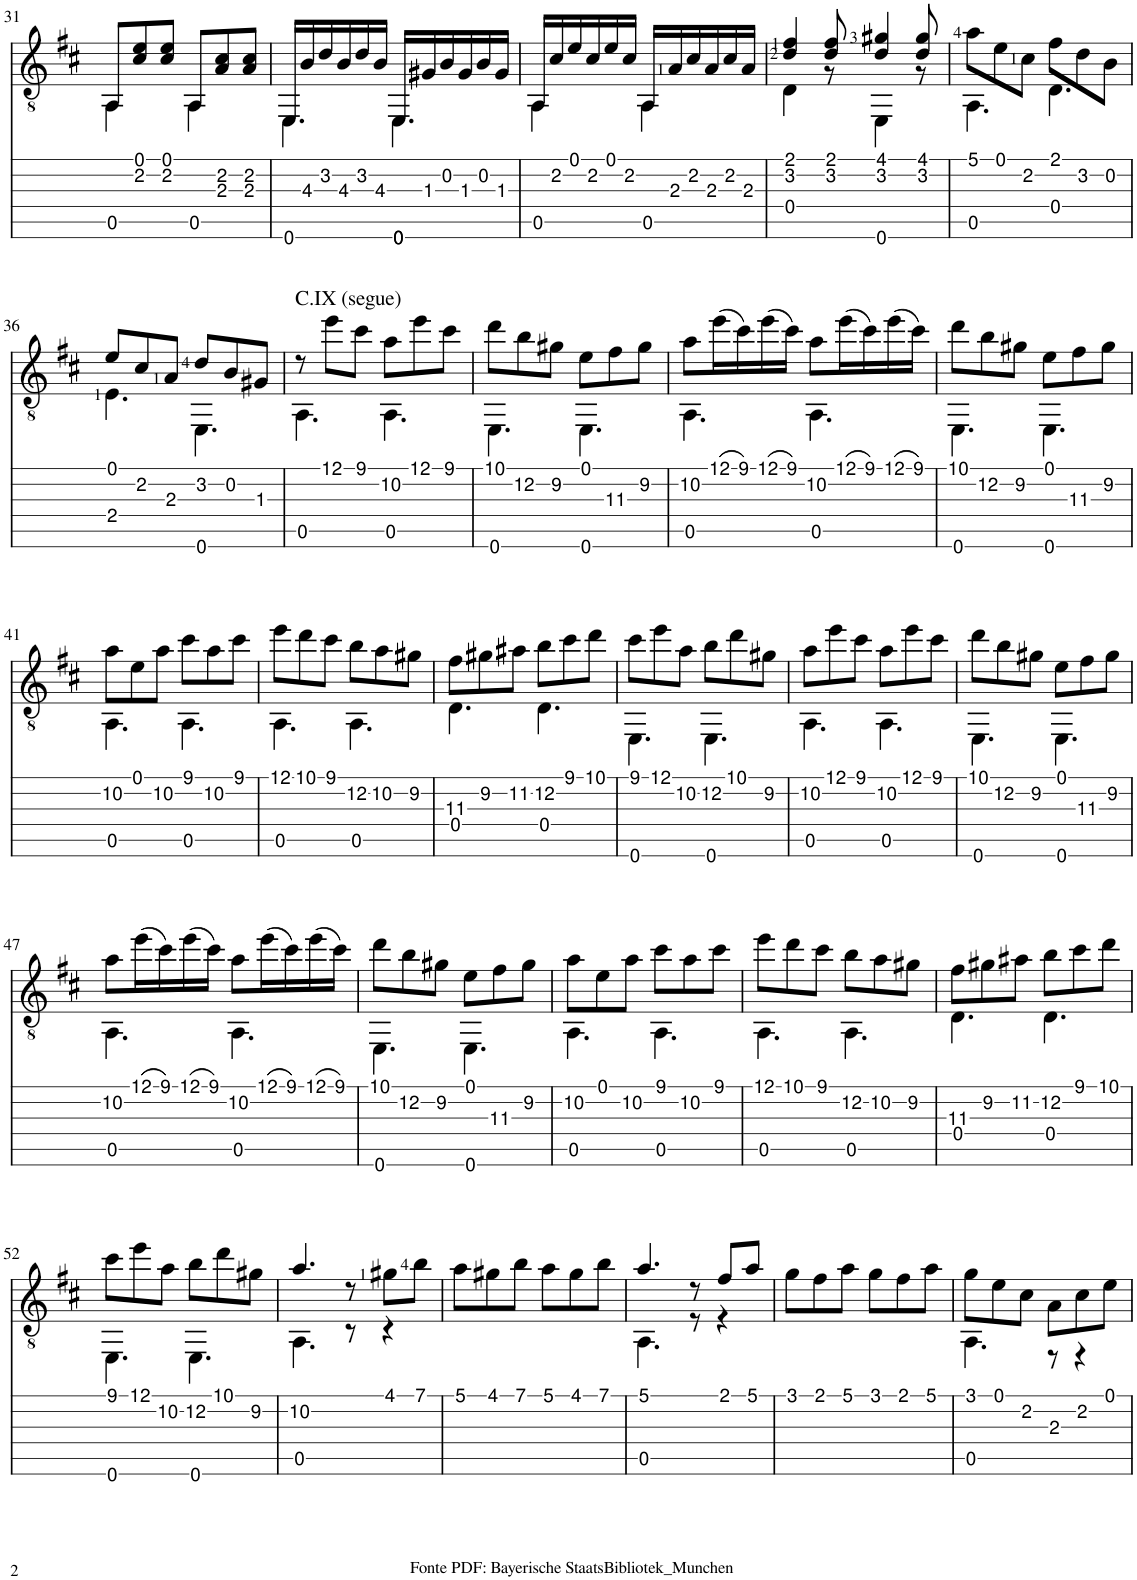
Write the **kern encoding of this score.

**kern	**kern
*part1	*part1
*staff2	*staff1
*I"Guitar	*
*I'Guit.	*
!!LO:PB:g=z
*	*clefGv2
*k[f#c#]	*k[f#c#]
*M6/8	*M6/8
=31	=31
*^	*^
8AAL	4.AA	8AA/L	4.AA\
8c#\ 8e\	.	8c#/ 8e/	.
8c#\ 8e\J	.	8c#/ 8e/J	.
8AAL	4.AA	8AA/L	4.AA\
8A\ 8c#\	.	8A/ 8c#/	.
8A\ 8c#\J	.	8A/ 8c#/J	.
=32	=32	=32	=32
16EELL	4.EE	16EE/LL	4.EE\
16B	.	16B/	.
16d	.	16d/	.
16B	.	16B/	.
16d	.	16d/	.
16BJJ	.	16B/JJ	.
16EELL	4.EE	16EE/LL	4.EE\
16G#	.	16G#X/	.
16B	.	16B/	.
16G#	.	16G#/	.
16B	.	16B/	.
16G#JJ	.	16G#/JJ	.
=33	=33	=33	=33
16AALL	4.AA	16AA/LL	4.AA\
16c#	.	16c#/	.
16e	.	16e/	.
16c#	.	16c#/	.
16e	.	16e/	.
16c#JJ	.	16c#/JJ	.
16AALL	4.AA	16AA/LL	4.AA\
16A	.	16A/	.
16c#	.	16c#/	.
16A	.	16A/	.
16c#	.	16c#/	.
16AJJ	.	16A/JJ	.
=34	=34	=34	=34
4d 4f#	4D	4d/ 4f#/	4D\
8d 8f#	8r	8d/ 8f#/	8r
4d 4g#	4EE	4d/ 4g#X/	4EE\
8d 8g#	8r	8d/ 8g#/	8r
=35	=35	=35	=35
8aL	4.AA	8a\L	4.AA\
8e	.	8e\	.
8c#J	.	8c#\J	.
8f#L	4.D	8f#\L	4.D\
8d	.	8d\	.
8BJ	.	8B\J	.
!!LO:LB:g=z	!!
=36	=36	=36	=36
8eL	4.E	8e/L	4.E\
8c#	.	8c#/	.
8AJ	.	8A/J	.
8dL	4.EE	8d/L	4.EE\
8B	.	8B/	.
8G#J	.	8G#X/J	.
=37	=37	=37	=37
!	!	!LO:TX:a:t=C.IX (segue)	!
8r	4.AA	8r	4.AA\
8eeL	.	8ee\L	.
8cc#J	.	8cc#\J	.
8aL	4.AA	8a\L	4.AA\
8ee	.	8ee\	.
8cc#J	.	8cc#\J	.
=38	=38	=38	=38
8ddL	4.EE	8dd\L	4.EE\
8b	.	8b\	.
8g#J	.	8g#X\J	.
8eL	4.EE	8e\L	4.EE\
8f#	.	8f#\	.
8g#J	.	8g#\J	.
=39	=39	=39	=39
8aL	4.AA	8a\L	4.AA\
16eeL	.	(16ee\L	.
16cc#	.	16cc#\)	.
16ee	.	(16ee\	.
16cc#JJ	.	16cc#\JJ)	.
8aL	4.AA	8a\L	4.AA\
16eeL	.	(16ee\L	.
16cc#	.	16cc#\)	.
16ee	.	(16ee\	.
16cc#JJ	.	16cc#\JJ)	.
=40	=40	=40	=40
8ddL	4.EE	8dd\L	4.EE\
8b	.	8b\	.
8g#XJ	.	8g#X\J	.
8eL	4.EE	8e\L	4.EE\
8f#	.	8f#\	.
8g#J	.	8g#\J	.
!!LO:LB:g=z	!!
=41	=41	=41	=41
8aL	4.AA	8a\L	4.AA\
8e	.	8e\	.
8aJ	.	8a\J	.
8cc#L	4.AA	8cc#\L	4.AA\
8a	.	8a\	.
8cc#J	.	8cc#\J	.
=42	=42	=42	=42
8eeL	4.AA	8ee\L	4.AA\
8dd	.	8dd\	.
8cc#J	.	8cc#\J	.
8bL	4.AA	8b\L	4.AA\
8a	.	8a\	.
8g#J	.	8g#X\J	.
=43	=43	=43	=43
8f#L	4.D	8f#\L	4.D\
8g#	.	8g#X\	.
8a#J	.	8a#X\J	.
8bL	4.D	8b\L	4.D\
8cc#	.	8cc#\	.
8ddJ	.	8dd\J	.
=44	=44	=44	=44
8cc#L	4.EE	8cc#\L	4.EE\
8ee	.	8ee\	.
8aJ	.	8a\J	.
8bL	4.EE	8b\L	4.EE\
8dd	.	8dd\	.
8g#J	.	8g#X\J	.
=45	=45	=45	=45
8aL	4.AA	8a\L	4.AA\
8ee	.	8ee\	.
8cc#J	.	8cc#\J	.
8aL	4.AA	8a\L	4.AA\
8ee	.	8ee\	.
8cc#J	.	8cc#\J	.
=46	=46	=46	=46
8ddL	4.EE	8dd\L	4.EE\
8b	.	8b\	.
8g#XJ	.	8g#X\J	.
8eL	4.EE	8e\L	4.EE\
8f#	.	8f#\	.
8g#J	.	8g#\J	.
!!LO:LB:g=z	!!
=47	=47	=47	=47
8aL	4.AA	8a\L	4.AA\
16eeL	.	(16ee\L	.
16cc#	.	16cc#\)	.
16ee	.	(16ee\	.
16cc#JJ	.	16cc#\JJ)	.
8aL	4.AA	8a\L	4.AA\
16eeL	.	(16ee\L	.
16cc#	.	16cc#\)	.
16ee	.	(16ee\	.
16cc#JJ	.	16cc#\JJ)	.
=48	=48	=48	=48
8ddL	4.EE	8dd\L	4.EE\
8b	.	8b\	.
8g#XJ	.	8g#X\J	.
8eL	4.EE	8e\L	4.EE\
8f#	.	8f#\	.
8g#J	.	8g#\J	.
=49	=49	=49	=49
8aL	4.AA	8a\L	4.AA\
8e	.	8e\	.
8aJ	.	8a\J	.
8cc#L	4.AA	8cc#\L	4.AA\
8a	.	8a\	.
8cc#J	.	8cc#\J	.
=50	=50	=50	=50
8eeL	4.AA	8ee\L	4.AA\
8dd	.	8dd\	.
8cc#J	.	8cc#\J	.
8bL	4.AA	8b\L	4.AA\
8a	.	8a\	.
8g#J	.	8g#X\J	.
=51	=51	=51	=51
8f#L	4.D	8f#\L	4.D\
8g#X	.	8g#X\	.
8a#XJ	.	8a#X\J	.
8bL	4.D	8b\L	4.D\
8cc#	.	8cc#\	.
8ddJ	.	8dd\J	.
!!LO:LB:g=z	!!
=52	=52	=52	=52
8cc#L	4.EE	8cc#\L	4.EE\
8ee	.	8ee\	.
8aJ	.	8a\J	.
8bL	4.EE	8b\L	4.EE\
8dd	.	8dd\	.
8g#XJ	.	8g#X\J	.
=53	=53	=53	=53
4.a	4.AA	4.a/	4.AA\
8r	8r	8r	8r
8g#L	4r	8g#X\L	4r
8bJ	.	8b\J	.
*v	*v	*	*
*	*v	*v
=54	=54
8aL	8a\L
8g#	8g#X\
8bJ	8b\J
8aL	8a\L
8g#	8g#\
8bJ	8b\J
=55	=55
*^	*^
4.a	4.AA	4.a/	4.AA\
8r	8r	8r	8r
8f#L	4r	8f#/L	4r
8aJ	.	8a/J	.
*v	*v	*	*
*	*v	*v
=56	=56
8gL	8g\L
8f#	8f#\
8aJ	8a\J
8gL	8g\L
8f#	8f#\
8aJ	8a\J
=57	=57
*^	*^
8gL	4.AA	8g\L	4.AA\
8e	.	8e\	.
8c#J	.	8c#\J	.
8AL	8r	8A\L	8r
8c#	4r	8c#\	4r
8eJ	.	8e\J	.
*v	*v	*	*
*	*v	*v
=	=
*-	*-
